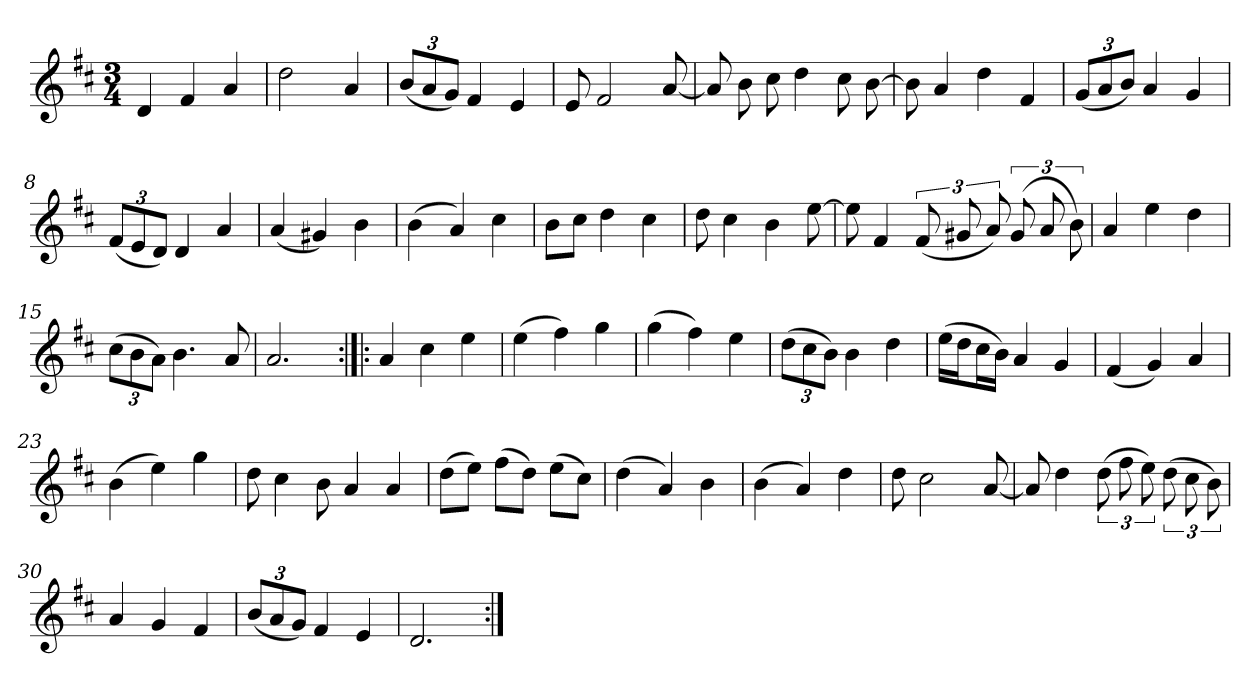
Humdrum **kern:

**kern
*part1
*staff1
*clefG2
*k[f#c#]
*D:
*M3/4
*MM120
=1
4d
4f#
4a
=2
2dd
4a
=3
(12b/L
12a/
12g/J)
4f#
4e
=4
8e
2f#
[8a
=5
8a]
8b
8cc#
4dd
8cc#
[8b
=6
8b]
4a
4dd
4f#
=7
(12g/L
12a/
12b/J)
4a
4g
=8
(12f#/L
12e/
12d/J)
4d
4a
=9
(4a
4g#X)
4b
=10
(4b
4a)
4cc#
=11
8b\L
8cc#\J
4dd
4cc#
=12
8dd
4cc#
4b
[8ee
=13
8ee]
4f#
(12f#
12g#X
12a)
(12g#
12a
12b)
=14
4a
4ee
4dd
=15
(12cc#\L
12b\
12a\J)
4.b
8a
=16
2.a
=17:|!|:
4a
4cc#
4ee
=18
(4ee
4ff#)
4gg
=19
(4gg
4ff#)
4ee
=20
(12dd\L
12cc#\
12b\J)
4b
4dd
=21
(16ee\LL
16dd\J
16cc#\L
16b\JJ)
4a
4g
=22
(4f#
4g)
4a
=23
(4b
4ee)
4gg
=24
8dd
4cc#
8b
4a
4a
=25
(8dd\L
8ee\J)
(8ff#\L
8dd\J)
(8ee\L
8cc#\J)
=26
(4dd
4a)
4b
=27
(4b
4a)
4dd
=28
8dd
2cc#
[8a
=29
8a]
4dd
(12dd
12ff#
12ee)
(12dd
12cc#
12b)
=30
4a
4g
4f#
=31
(12b/L
12a/
12g/J)
4f#
4e
=32
2.d
=:|!
*-
